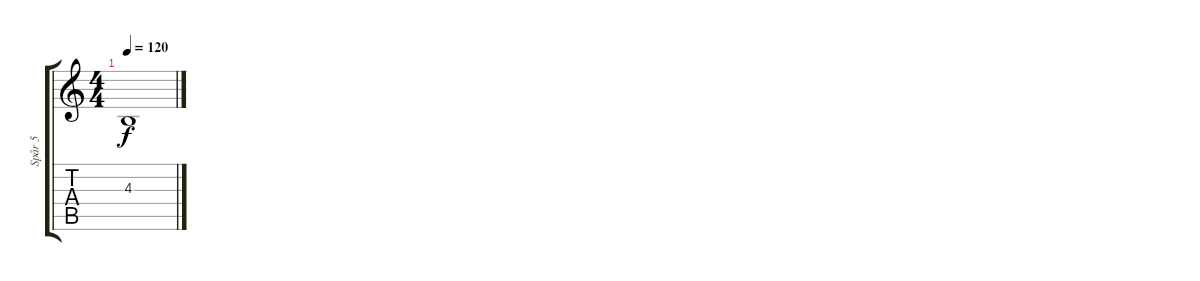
\track ("Spår 5" "Spår 5") {instrument lead6voice}
\staff {score tabs}
\tuning (E4 B3 G3 D3 A2 E2) {hide}
\ts (4 4)
\tempo 120
\clef g2
\ks c
4.3{t}.1{dy f}
